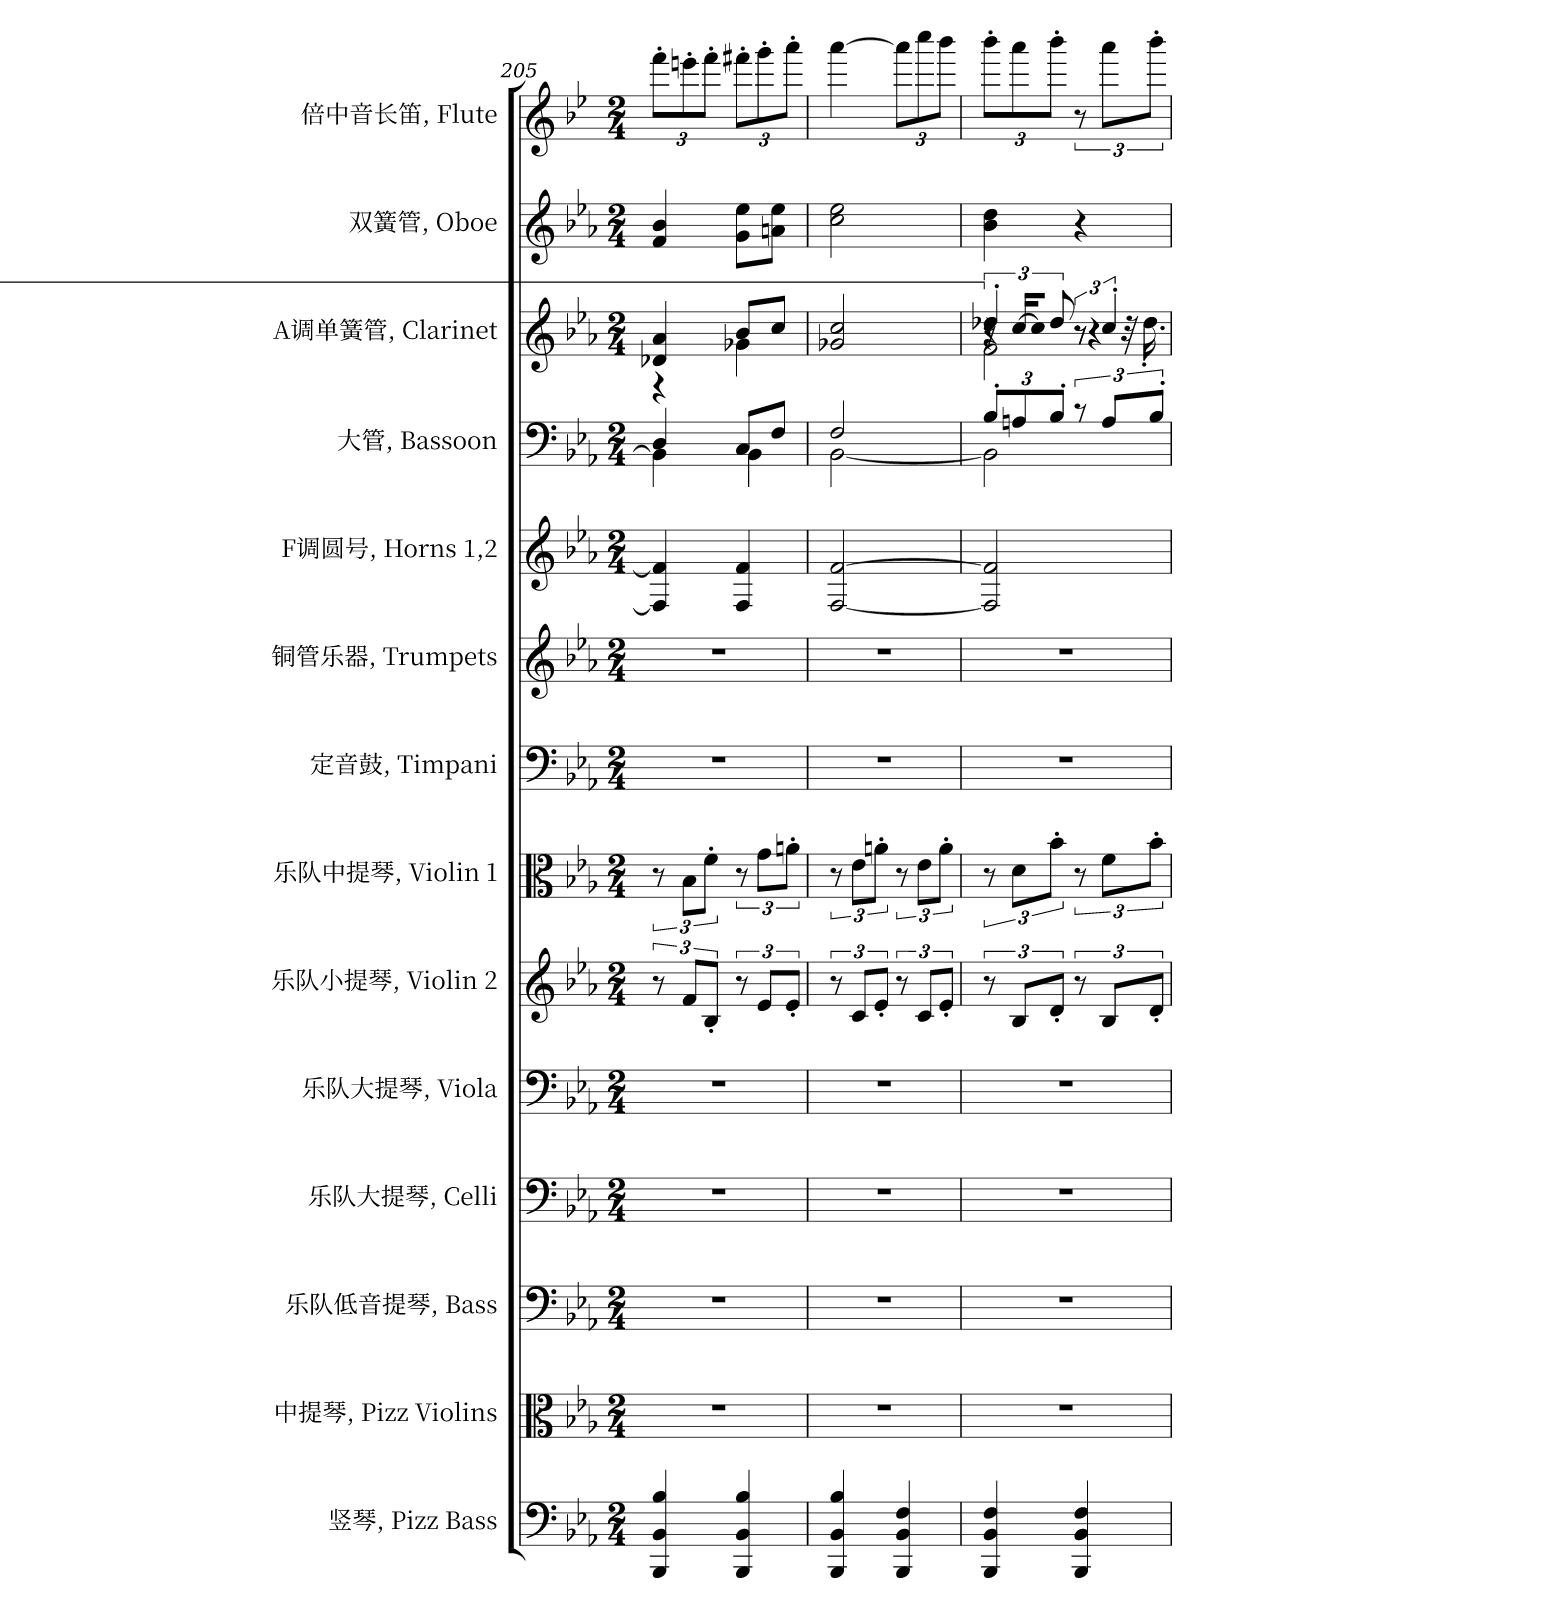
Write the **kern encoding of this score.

**kern	**kern	**kern	**kern	**kern	**kern	**kern	**kern	**kern	**kern	**kern	**kern	**kern	**kern
*part14	*part13	*part12	*part11	*part10	*part9	*part8	*part7	*part6	*part5	*part4	*part3	*part2	*part1
*staff14	*staff13	*staff12	*staff11	*staff10	*staff9	*staff8	*staff7	*staff6	*staff5	*staff4	*staff3	*staff2	*staff1
*I"竖琴, Pizz Bass	*I"中提琴, Pizz Violins	*I"乐队低音提琴, Bass	*I"乐队大提琴, Celli	*I"乐队大提琴, Viola	*I"乐队小提琴, Violin 2	*I"乐队中提琴, Violin 1	*I"定音鼓, Timpani	*I"铜管乐器, Trumpets	*I"F调圆号, Horns 1,2	*I"大管, Bassoon	*I"A调单簧管, Clarinet	*I"双簧管, Oboe	*I"倍中音长笛, Flute
*	*	*	*	*	*	*	*I'Timp.	*	*I'F Hn.	*I'Bsn.	*I'A Cl.	*I'Ob.	*
*clefF4	*clefC3	*clefF4	*clefF4	*clefF4	*clefG2	*clefC3	*clefF4	*clefG2	*clefG2	*clefF4	*clefG2	*clefG2	*clefG2
*	*	*ITrd7c12	*	*	*	*	*	*	*ITrd4c7	*	*ITrd2c3	*	*ITrd10c17
*k[b-e-a-]	*k[b-e-a-]	*k[b-e-a-]	*k[b-e-a-]	*k[b-e-a-]	*k[b-e-a-]	*k[b-e-a-]	*k[b-e-a-]	*k[b-e-a-]	*k[b-e-a-d-]	*k[b-e-a-]	*k[]	*k[b-e-a-]	*k[b-e-]
*M2/4	*M2/4	*M2/4	*M2/4	*M2/4	*M2/4	*M2/4	*M2/4	*M2/4	*M2/4	*M2/4	*M2/4	*M2/4	*M2/4
=205	=205	=205	=205	=205	=205	=205	=205	=205	=205	=205	=205	=205	=205
*	*	*	*	*	*	*	*	*	*	*^	*^	*	*
*	*	*	*	*	*	*	*	*	*	*	*	*	*	*	*Xbrackettup
4BBB-/ 4BB-/ 4B-/	2r	2r	2r	2r	12r	12r	2r	2r	4BB-/] 4B-/]	4D/	4BB-\]	4B-X/ 4f/	4r	4f/ 4b-/	12ff'\L
.	.	.	.	.	12f/L	12B-\L	.	.	.	.	.	.	.	.	12een'\
.	.	.	.	.	12B-'/J	12f'\J	.	.	.	.	.	.	.	.	12ff'\J
4BBB-/ 4BB-/ 4B-/	.	.	.	.	12r	12r	.	.	4BB-/ 4B-/	8C/L	4BB-\	8g/L	4e-X\	8g\ 8ee-\L	12ff#X'\L
.	.	.	.	.	12e-/L	12g\L	.	.	.	.	.	.	.	.	12gg'\
.	.	.	.	.	.	.	.	.	.	8F/J	.	8a/J	.	8an\ 8ee-\J	.
.	.	.	.	.	12e-'/J	12an'\J	.	.	.	.	.	.	.	.	12aa'\J
*	*	*	*	*	*	*	*	*	*	*	*	*v	*v	*	*
=206	=206	=206	=206	=206	=206	=206	=206	=206	=206	=206	=206	=206	=206	=206
4BBB-/ 4BB-/ 4B-/	2r	2r	2r	2r	12r	12r	2r	2r	[2BB-/ [2B-/	2F/	[2BB-\	2e-X/ 2a/	2cc\ 2ee-\	[4aa\
.	.	.	.	.	12c/L	12e-\L	.	.	.	.	.	.	.	.
.	.	.	.	.	12e-'/J	12an'\J	.	.	.	.	.	.	.	.
4BBB-/ 4BB-/ 4F/	.	.	.	.	12r	12r	.	.	.	.	.	.	.	12aa\L]
.	.	.	.	.	12c/L	12e-\L	.	.	.	.	.	.	.	12ccc\
.	.	.	.	.	12e-'/J	12a'\J	.	.	.	.	.	.	.	12bb-\J
!!LO:PB:g=z
=207	=207	=207	=207	=207	=207	=207	=207	=207	=207	=207	=207	=207	=207	=207
*	*	*	*	*	*	*	*	*	*	*Xbrackettup	*	*	*	*
*	*	*	*	*	*	*	*	*	*	*	*	*^	*	*
*	*	*	*	*	*	*	*	*	*	*	*	*	*^	*	*
*	*	*	*	*	*	*	*	*	*	*	*	*	*	*^	*	*
4BBB-/ 4BB-/ 4F/	2r	2r	2r	2r	12r	12r	2r	2r	2BB-/] 2B-/]	12B-'/L	2BB-\]	6b-X'/	4r	12r	2d\	4b-\ 4dd\	12bb-'\L
.	.	.	.	.	12B-/L	12d\L	.	.	.	12An/	.	.	.	[24a/KL	.	.	12aa\
.	.	.	.	.	.	.	.	.	.	.	.	.	.	8a/J]	.	.	.
.	.	.	.	.	12d'/J	12b-'\J	.	.	.	12B-'/J	.	12b-/	.	.	.	.	12bb-'\J
*	*	*	*	*	*	*	*	*	*	*brackettup	*	*	*	*	*	*	*brackettup
4BBB-/ 4BB-/ 4F/	.	.	.	.	12r	12r	.	.	.	12r	.	12r	8r	4r	.	4r	12r
.	.	.	.	.	12B-/L	12f\L	.	.	.	12A/L	.	6a'/	.	.	.	.	12aa\L
.	.	.	.	.	.	.	.	.	.	.	.	.	32r	.	.	.	.
.	.	.	.	.	.	.	.	.	.	.	.	.	16.b-'\	.	.	.	.
.	.	.	.	.	12d'/J	12b-'\J	.	.	.	12B-'/J	.	.	.	.	.	.	12bb-'\J
*	*	*	*	*	*	*	*	*	*	*v	*v	*	*	*	*	*	*
*	*	*	*	*	*	*	*	*	*	*	*v	*v	*v	*v	*	*
=	=	=	=	=	=	=	=	=	=	=	=	=	=
*-	*-	*-	*-	*-	*-	*-	*-	*-	*-	*-	*-	*-	*-
